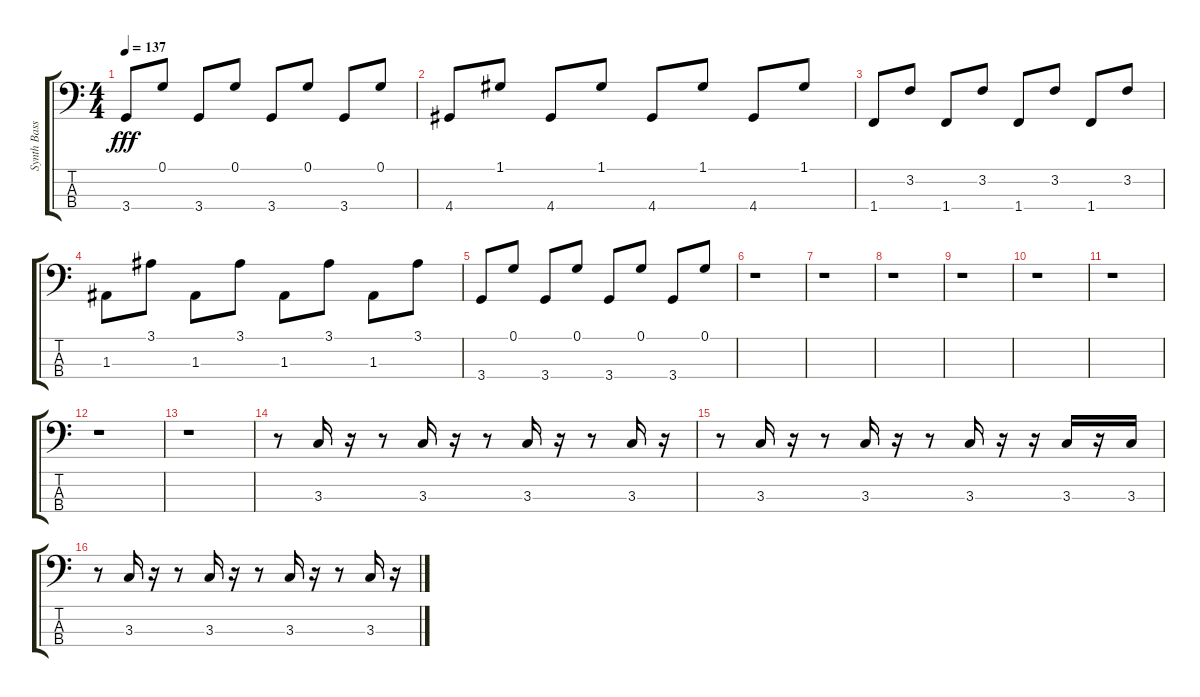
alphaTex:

\track ("Synth Bass" "Synth Bass") {instrument synthbass2}
\staff {score tabs}
\tuning (G2 D2 A1 E1) {hide}
\ts (4 4)
\tempo 137
\clef f4
\ks c
3.4.8{dy fff} 0.1.8 3.4.8 0.1.8 3.4.8 0.1.8 3.4.8 0.1.8 |
4.4.8 1.1.8 4.4.8 1.1.8 4.4.8 1.1.8 4.4.8 1.1.8 |
1.4.8 3.2.8 1.4.8 3.2.8 1.4.8 3.2.8 1.4.8 3.2.8 |
1.3.8 3.1.8 1.3.8 3.1.8 1.3.8 3.1.8 1.3.8 3.1.8 |
3.4.8 0.1.8 3.4.8 0.1.8 3.4.8 0.1.8 3.4.8 0.1.8 |
r.1 |
r.1 |
r.1 |
r.1 |
r.1 |
r.1 |
r.1 |
r.1 |
r.8 3.3.16 r.16 r.8 3.3.16 r.16 r.8 3.3.16 r.16 r.8 3.3.16 r.16 |
r.8 3.3.16 r.16 r.8 3.3.16 r.16 r.8 3.3.16 r.16 r.16 3.3.16 r.16 3.3.16 |
r.8 3.3.16 r.16 r.8 3.3.16 r.16 r.8 3.3.16 r.16 r.8 3.3.16 r.16
